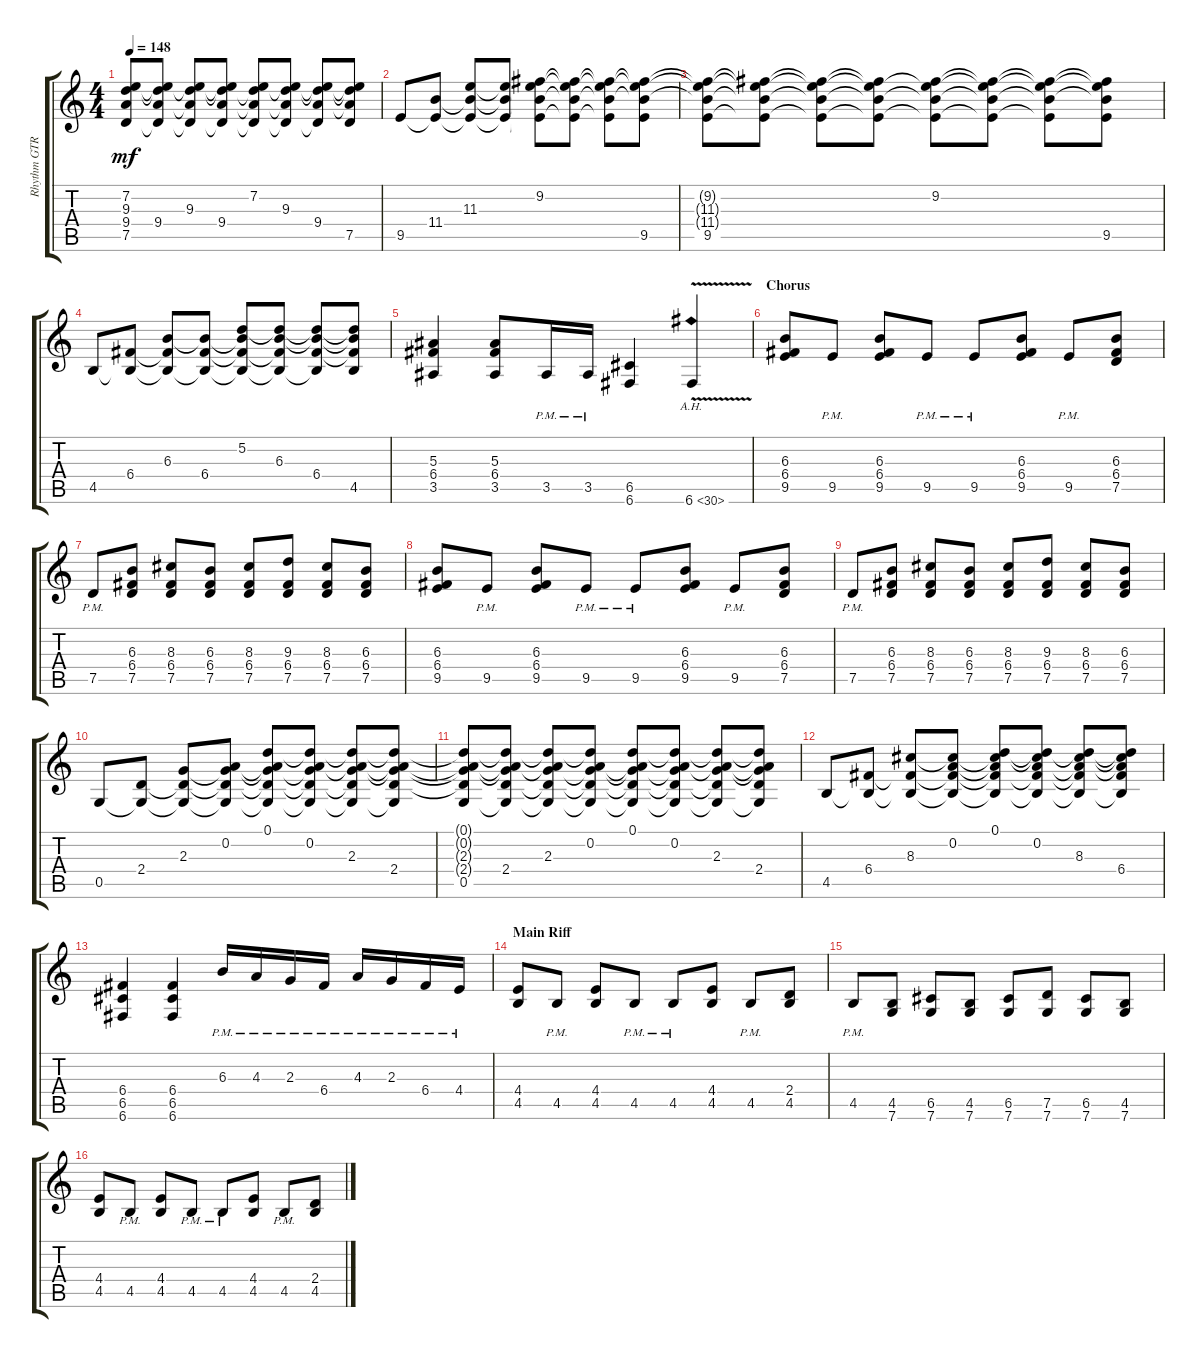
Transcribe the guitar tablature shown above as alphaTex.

\track ("Rhythm GTR 2" "Rhythm GTR") {instrument distortionguitar}
\staff {score tabs}
\tuning (D4 A3 F3 C3 G2 C2) {hide}
\ts (4 4)
\tempo 148
\clef g2
\ks c
(7.2{t} 9.3{t} 9.4{t} 7.5).8{dy mf} (7.2{t} 9.3{t} 9.4 7.5{t}).8 (7.2{t} 9.3 9.4{t} 7.5{t}).8 (7.2{t} 9.3{t} 9.4 7.5{t}).8 (7.2 9.3{t} 9.4{t} 7.5{t}).8 (7.2{t} 9.3 9.4{t} 7.5{t}).8 (7.2{t} 9.3{t} 9.4 7.5{t}).8 (7.2{t} 9.3{t} 9.4{t} 7.5).8 |
9.5.8 (11.4 9.5{t}).8 (11.3 11.4{t} 9.5{t}).8 (11.3{t} 11.4{t} 9.5{t}).8 (9.2 11.3{t} 11.4{t} 9.5{t}).8 (9.2{t} 11.3{t} 11.4{t} 9.5{t}).8 (9.2{t} 11.3{t} 11.4{t} 9.5{t}).8 (9.2{t} 11.3{t} 11.4{t} 9.5).8 |
(9.2{t} 11.3{t} 11.4{t} 9.5).8 (9.2{t} 11.3{t} 11.4{t} 9.5{t}).8 (9.2{t} 11.3{t} 11.4{t} 9.5{t}).8 (9.2{t} 11.3{t} 11.4{t} 9.5{t}).8 (9.2 11.3{t} 11.4{t} 9.5{t}).8 (9.2{t} 11.3{t} 11.4{t} 9.5{t}).8 (9.2{t} 11.3{t} 11.4{t} 9.5{t}).8 (9.2{t} 11.3{t} 11.4{t} 9.5).8 |
4.5.8 (6.4 4.5{t}).8 (6.3 6.4{t} 4.5{t}).8 (6.3{t} 6.4 4.5{t}).8 (5.2 6.3{t} 6.4{t} 4.5{t}).8 (5.2{t} 6.3 6.4{t} 4.5{t}).8 (5.2{t} 6.3{t} 6.4 4.5{t}).8 (5.2{t} 6.3{t} 6.4{t} 4.5).8 |
(5.3 6.4 3.5).4 (5.3 6.4 3.5).8 3.5{pm}.16 3.5{pm}.16 (6.5 6.6).4 6.6{ah 24 v}.4 |
\section ("" "Chorus")
(6.3 6.4 9.5).8 9.5{pm}.8 (6.3 6.4 9.5).8 9.5{pm}.8 9.5{pm}.8 (6.3 6.4 9.5).8 9.5{pm}.8 (6.3 6.4 7.5).8 |
7.5{pm}.8 (6.3 6.4 7.5).8 (8.3 6.4 7.5).8 (6.3 6.4 7.5).8 (8.3 6.4 7.5).8 (9.3 6.4 7.5).8 (8.3 6.4 7.5).8 (6.3 6.4 7.5).8 |
(6.3 6.4 9.5).8 9.5{pm}.8 (6.3 6.4 9.5).8 9.5{pm}.8 9.5{pm}.8 (6.3 6.4 9.5).8 9.5{pm}.8 (6.3 6.4 7.5).8 |
7.5{pm}.8 (6.3 6.4 7.5).8 (8.3 6.4 7.5).8 (6.3 6.4 7.5).8 (8.3 6.4 7.5).8 (9.3 6.4 7.5).8 (8.3 6.4 7.5).8 (6.3 6.4 7.5).8 |
0.5.8 (2.4 0.5{t}).8 (2.3 2.4{t} 0.5{t}).8 (0.2 2.3{t} 2.4{t} 0.5{t}).8 (0.1 0.2{t} 2.3{t} 2.4{t} 0.5{t}).8 (0.1{t} 0.2 2.3{t} 2.4{t} 0.5{t}).8 (0.1{t} 0.2{t} 2.3 2.4{t} 0.5{t}).8 (0.1{t} 0.2{t} 2.3{t} 2.4 0.5{t}).8 |
(0.1{t} 0.2{t} 2.3{t} 2.4{t} 0.5).8 (0.1{t} 0.2{t} 2.3{t} 2.4 0.5{t}).8 (0.1{t} 0.2{t} 2.3 2.4{t} 0.5{t}).8 (0.1{t} 0.2 2.3{t} 2.4{t} 0.5{t}).8 (0.1 0.2{t} 2.3{t} 2.4{t} 0.5{t}).8 (0.1{t} 0.2 2.3{t} 2.4{t} 0.5{t}).8 (0.1{t} 0.2{t} 2.3 2.4{t} 0.5{t}).8 (0.1{t} 0.2{t} 2.3{t} 2.4 0.5{t}).8 |
4.5.8 (6.4 4.5{t}).8 (8.3 6.4{t} 4.5{t}).8 (0.2 8.3{t} 6.4{t} 4.5{t}).8 (0.1 0.2{t} 8.3{t} 6.4{t} 4.5{t}).8 (0.1{t} 0.2 8.3{t} 6.4{t} 4.5{t}).8 (0.1{t} 0.2{t} 8.3 6.4{t} 4.5{t}).8 (0.1{t} 0.2{t} 8.3{t} 6.4 4.5{t}).8 |
(6.4 6.5 6.6).4 (6.4 6.5 6.6).4 6.3{pm}.16 4.3{pm}.16 2.3{pm}.16 6.4{pm}.16 4.3{pm}.16 2.3{pm}.16 6.4{pm}.16 4.4{pm}.16 |
\section ("" "Main Riff")
(4.4 4.5).8 4.5{pm}.8 (4.4 4.5).8 4.5{pm}.8 4.5{pm}.8 (4.4 4.5).8 4.5{pm}.8 (2.4 4.5).8 |
4.5{pm}.8 (4.5 7.6).8 (6.5 7.6).8 (4.5 7.6).8 (6.5 7.6).8 (7.5 7.6).8 (6.5 7.6).8 (4.5 7.6).8 |
(4.4 4.5).8 4.5{pm}.8 (4.4 4.5).8 4.5{pm}.8 4.5{pm}.8 (4.4 4.5).8 4.5{pm}.8 (2.4 4.5).8
